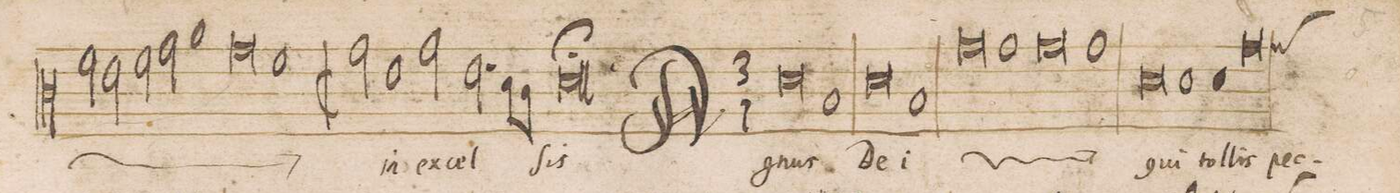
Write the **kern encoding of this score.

**kern	**text	**dynam
*I"DISCANTVS	*	*
*clefC3	*	*
*k[]	*	*
*M3/1	*	*
*2\right	*2\right	*2\right
0d	A-	.
1B	-gnus	.
=2-	=2-	=2-
0d	De-	.
1B	-i	.
=3-	=3-	=3-
*	*ij	*
0g	A-	.
1g	-gnus	.
=4-	=4-	=4-
0g	de-	.
1g	-i	.
*	*Xij	*
=5-	=5-	=5-
0d	qui	.
1d	tol-	.
=6-	=6-	=6-
*col	*	*
1d	-lis	.
0g	pec-	.
*Xcol	*	*
*custos:g	*	*
=7-	=7-	=7-
*-	*-	*-
